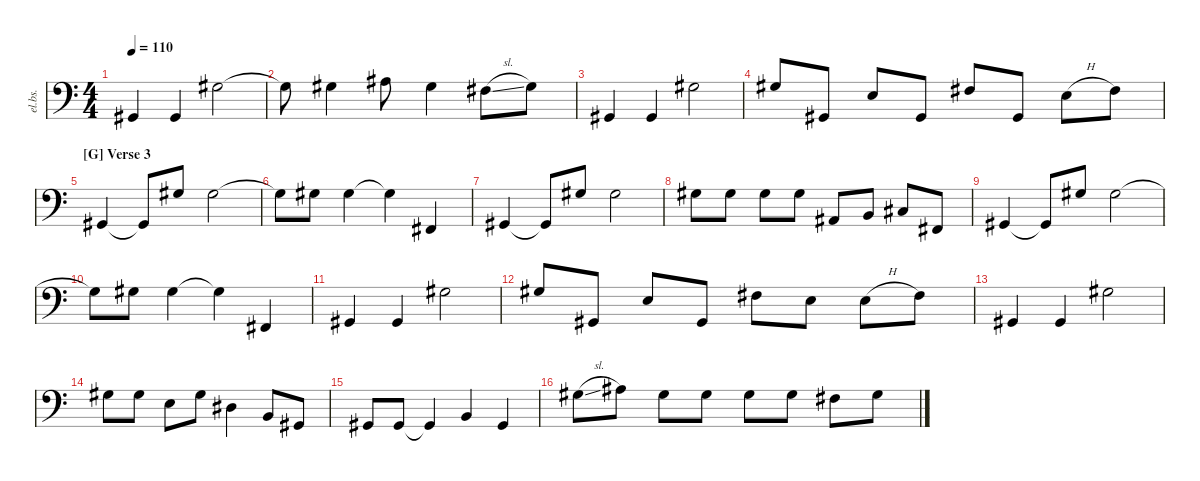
\defaultSystemsLayout 4
\hideDynamics
\bracketExtendMode nobrackets
\otherSystemsTrackNameOrientation horizontal
\track ("E.Bass" "el.bs.") {instrument electricbassfinger}
\staff {score}
\tuning (Gb2 Db2 Ab1 Eb1)
\ts (4 4)
\tempo 110
\clef f4
\ks aminor
0.3{acc #}.4{dy f beam Up} 0.3{acc #}.4{beam Up} 12.3{acc #}.2{beam Down} |
12.3{t acc #}.8{beam Down} 12.3{acc #}.4{beam Down} 14.3{acc #}.8{beam Down} 12.3{acc #}.4{beam Down} 10.3{sl acc #}.8{beam Down} 12.3{acc #}.8{beam Down} |
0.3{acc #}.4{beam Up} 0.3{acc #}.4{beam Up} 12.3{acc #}.2{beam Down} |
12.3{acc #}.8{beam Up} 0.3{acc #}.8{beam Up} 8.3.8{beam Up} 0.3{acc #}.8{beam Up} 10.3{acc #}.8{beam Up} 0.3{acc #}.8{beam Up} 8.3{h}.8{beam Down} 10.3{acc #}.8{beam Down} |
\section ("G" "Verse 3")
5.4{acc #}.4{dy mf beam Up} 5.4{t acc #}.8{beam Up} 7.2{acc #}.8{beam Up} 7.2{acc #}.2{beam Down} |
7.2{t acc #}.8{beam Down} 7.2{acc #}.8{beam Down} 7.2{acc #}.4{beam Down} 7.2{t acc #}.4{beam Down} 3.4{acc #}.4{beam Up} |
5.4{acc #}.4{beam Up} 5.4{t acc #}.8{beam Up} 7.2{acc #}.8{beam Up} 7.2{acc #}.2{beam Down} |
7.2{acc #}.8{beam Down} 7.2{acc #}.8{beam Down} 7.2{acc #}.8{beam Down} 7.2{acc #}.8{beam Down} 2.3{acc #}.8{beam Up} 3.3.8{beam Up} 5.3{acc #}.8{beam Up} 3.4{acc #}.8{beam Up} |
5.4{acc #}.4{beam Up} 5.4{t acc #}.8{beam Up} 7.2{acc #}.8{beam Up} 7.2{acc #}.2{beam Down} |
7.2{t acc #}.8{beam Down} 7.2{acc #}.8{beam Down} 7.2{acc #}.4{beam Down} 7.2{t acc #}.4{beam Down} 3.4{acc #}.4{beam Up} |
0.3{acc #}.4{dy f beam Up} 0.3{acc #}.4{beam Up} 12.3{acc #}.2{beam Down} |
12.3{acc #}.8{beam Up} 0.3{acc #}.8{beam Up} 8.3.8{beam Up} 0.3{acc #}.8{beam Up} 10.3{acc #}.8{beam Down} 8.3.8{beam Down} 8.3{h}.8{beam Down} 10.3{acc #}.8{beam Down} |
0.3{acc #}.4{beam Up} 0.3{acc #}.4{beam Up} 12.3{acc #}.2{beam Down} |
7.2{acc #}.8{dy mf beam Down} 7.2{acc #}.8{beam Down} 8.3.8{beam Down} 7.2{acc #}.8{beam Down} 7.3{acc #}.4{beam Down} 8.4.8{beam Up} 5.4{acc #}.8{beam Up} |
5.4{acc #}.8{beam Up} 5.4{acc #}.8{beam Up} 5.4{t acc #}.4{beam Up} 3.3.4{beam Up} 5.4{acc #}.4{beam Up} |
7.2{sl acc #}.8{beam Down} 9.2{acc #}.8{beam Down} 7.2{acc #}.8{beam Down} 7.2{acc #}.8{beam Down} 7.2{acc #}.8{beam Down} 7.2{acc #}.8{beam Down} 5.2{acc #}.8{beam Down} 7.2{acc #}.8{beam Down}
